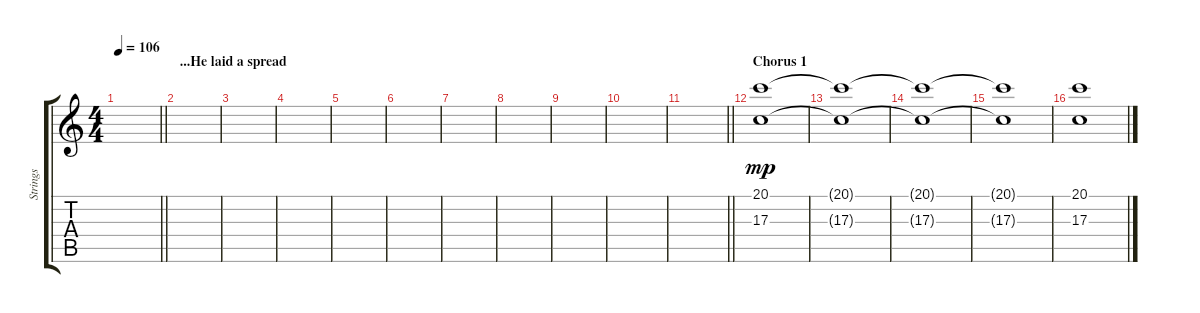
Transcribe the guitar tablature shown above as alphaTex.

\track ("Strings" "Strings") {instrument synthstrings1}
\staff {score tabs}
\tuning (E4 B3 G3 D3 A2 E2) {hide}
\ts (4 4)
\tempo 106
\clef g2
\barLineRight lightlight
\ks c
|
\section ("" "...He laid a spread")
|
|
|
|
|
|
|
|
|
\barLineRight lightlight
|
\section ("" "Chorus 1")
(20.1 17.3).1{dy mp} |
(20.1{t} 17.3{t}).1 |
(20.1{t} 17.3{t}).1 |
(20.1{t} 17.3{t}).1 |
(20.1 17.3).1
